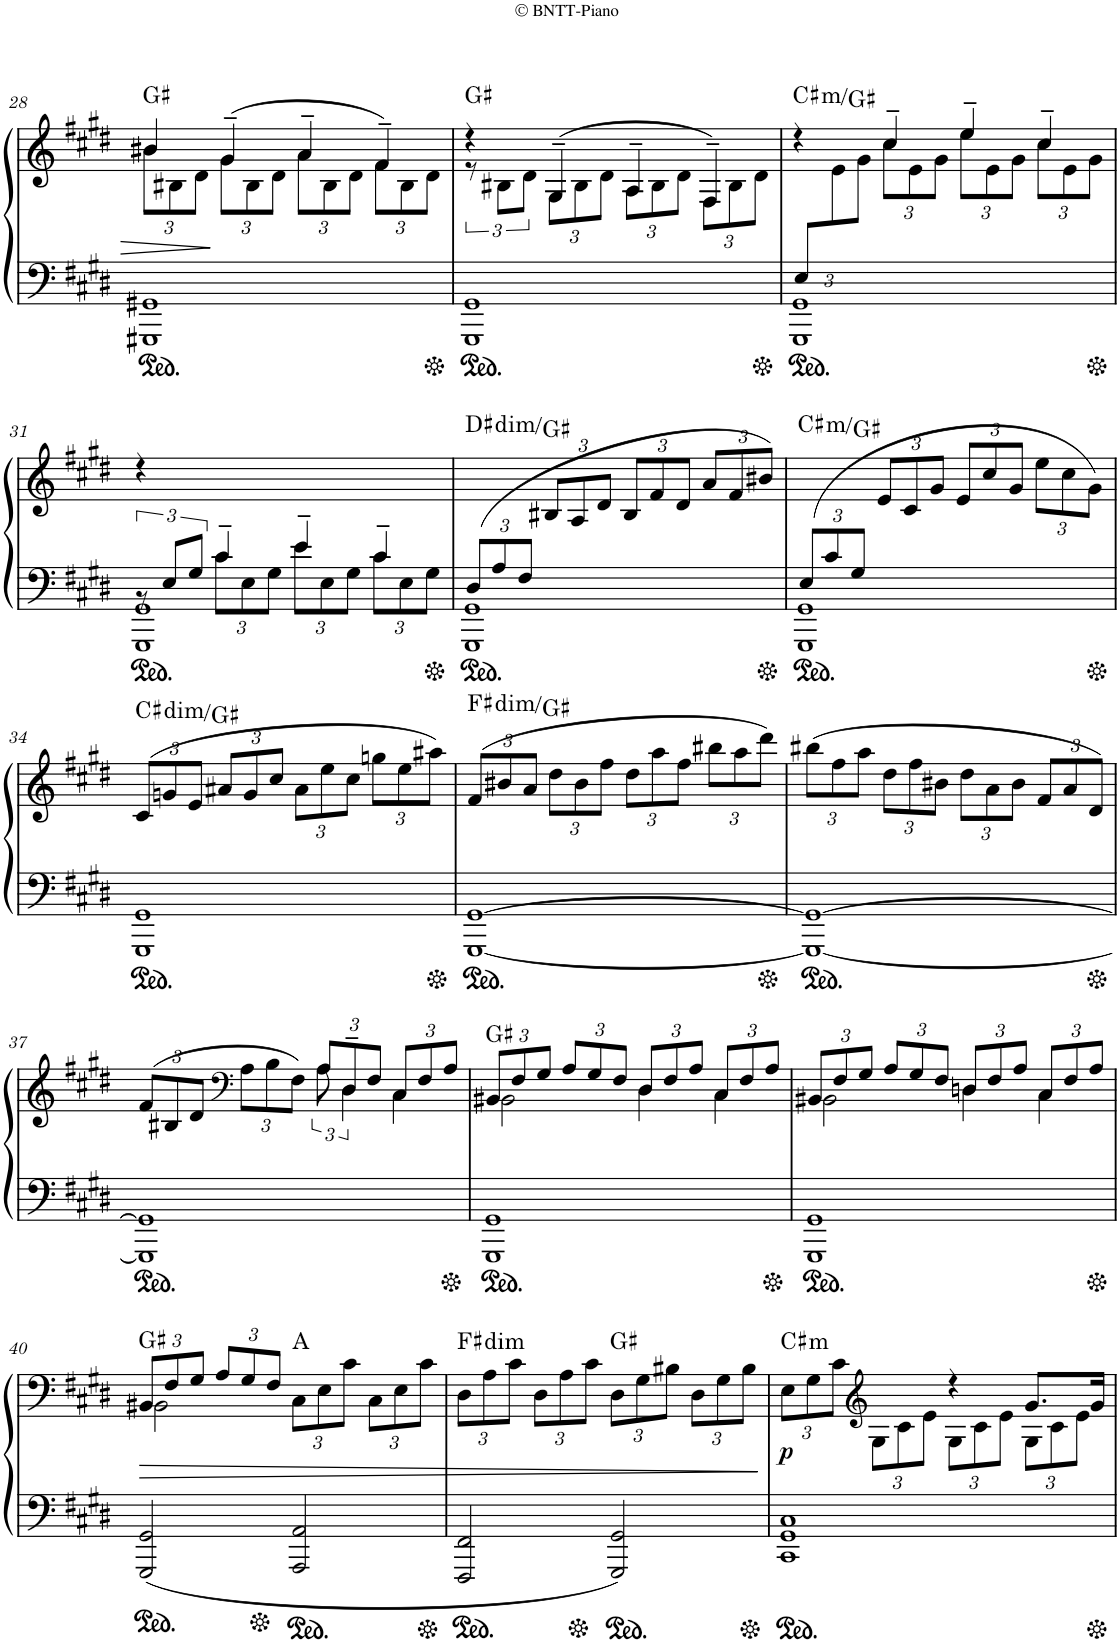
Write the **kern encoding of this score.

**kern	**kern	**dynam	**harte
*part1	*part1	*part1	*part1
*staff2	*staff1	*staff1/2	*
*I"Piano	*	*	*
*I'Pno	*	*	*
!!LO:PB:g=z
*clefF4	*clefG2	*	*
*k[f#c#g#d#]	*k[f#c#g#d#]	*	*
*M2/2	*M2/2	*	*
*met(c|)	*met(c|)	*	*
=28	=28	=28	=28
*	*^	*	*
*	*	*Xbrackettup	*	*
1GGG#X 1GG#X	4b#X/	12b#\L	.	G#:maj
.	.	12B#X\	.	.
.	.	12d#\J	.	.
.	(4g#~/	12g#\L	.	.
.	.	12B#\	.	.
.	.	12d#\J	.	.
.	4a~/	12a\L	.	.
.	.	12B#\	.	.
.	.	12d#\J	.	.
.	4f#~/)	12f#\L	.	.
.	.	12B#\	.	.
.	.	12d#\J	.	.
=29	=29	=29	=29	=29
*	*	*brackettup	*	*
1GGG# 1GG#	4r	12r	.	G#:maj
.	.	12B#X\L	.	.
.	.	12d#\J	.	.
*	*	*Xbrackettup	*	*
.	(4G#~/	12G#\L	.	.
.	.	12B#\	.	.
.	.	12d#\J	.	.
.	4A~/	12A\L	.	.
.	.	12B#\	.	.
.	.	12d#\J	.	.
.	4F#~/)	12F#\L	.	.
.	.	12B#\	.	.
.	.	12d#\J	.	.
=30	=30	=30	=30	=30
*Xbrackettup	*	*	*	*
*^	*	*	*	*
!	!	!	!	!	!LO:H:kt=m
12E/L	1GGG# 1GG#	4r	12ryy	.	C#:min/5
12%11ryy	.	.	12e\	.	.
.	.	.	12g#\J	.	.
.	.	4cc#~/	12cc#\L	.	.
.	.	.	12e\	.	.
.	.	.	12g#\J	.	.
.	.	4ee~/	12ee\L	.	.
.	.	.	12e\	.	.
.	.	.	12g#\J	.	.
.	.	4cc#~/	12cc#\L	.	.
.	.	.	12e\	.	.
.	.	.	12g#\J	.	.
!!LO:LB:g=z	!!
=31	=31	=31	=31	=31	=31
*	*^	*	*	*	*
*	*	*	*	*brackettup	*	*
4ryy	12ryy	1GGG# 1GG#	4r	12r	.	.
.	12E/L	.	.	2.ryy	.	.
.	12G#/J	.	.	.	.	.
4c#~/	12c#\L	.	2.ryy	.	.	.
.	12E\	.	.	.	.	.
.	12G#\J	.	.	.	.	.
4e~/	12e\L	.	.	.	.	.
.	12E\	.	.	.	.	.
.	12G#\J	.	.	.	.	.
4c#~/	12c#\L	.	.	.	.	.
.	12E\	.	.	6ryy	.	.
.	12G#\J	.	.	.	.	.
*	*v	*v	*	*	*	*
*	*	*v	*v	*	*
=32	=32	=32	=32	=32
!	!	!	!	!LO:H:kt=dim
(>12D#/L	1GGG# 1GG#	4ryy	.	D#:dim/4
12A/	.	.	.	.
12F#/J	.	.	.	.
*	*	*Xbrackettup	*	*
2.ryy	.	12B#X/L	.	.
.	.	12A/	.	.
.	.	12d#/J	.	.
.	.	12B#/L	.	.
.	.	12f#/	.	.
.	.	12d#/J	.	.
.	.	12a/L	.	.
.	.	12f#/	.	.
.	.	12b#X/J)	.	.
=33	=33	=33	=33	=33
!	!	!	!	!LO:H:kt=m
(12E/L	1GGG# 1GG#	4ryy	.	C#:min/5
12c#/	.	.	.	.
12G#/J	.	.	.	.
2.ryy	.	12e/L	.	.
.	.	12c#/	.	.
.	.	12g#/J	.	.
.	.	12e/L	.	.
.	.	12cc#/	.	.
.	.	12g#/J	.	.
.	.	12ee\L	.	.
.	.	12cc#\	.	.
.	.	12g#\J)	.	.
*v	*v	*	*	*
!!LO:LB:g=z
=34	=34	=34	=34
!	!	!	!LO:H:kt=dim
1GGG# 1GG#	(12c#/L	.	C#:dim/5
.	12gn/	.	.
.	12e/J	.	.
.	12a#X/L	.	.
.	12g/	.	.
.	12cc#/J	.	.
.	12a#\L	.	.
.	12ee\	.	.
.	12cc#\J	.	.
.	12ggn\L	.	.
.	12ee\	.	.
.	12aa#X\J)	.	.
=35	=35	=35	=35
!	!	!	!LO:H:kt=dim
[1GGG# [1GG#	(12f#/L	.	F#:dim/2
.	12b#X/	.	.
.	12a/J	.	.
.	12dd#\L	.	.
.	12b#\	.	.
.	12ff#\J	.	.
.	12dd#\L	.	.
.	12aa\	.	.
.	12ff#\J	.	.
.	12bb#X\L	.	.
.	12aa\	.	.
.	12ddd#\J)	.	.
=36	=36	=36	=36
1GGG#_ 1GG#_	(12bb#X\L	.	.
.	12ff#\	.	.
.	12aa\J	.	.
.	12dd#\L	.	.
.	12ff#\	.	.
.	12b#X\J	.	.
.	12dd#\L	.	.
.	12a\	.	.
.	12b#\J	.	.
.	12f#/L	.	.
.	12a/	.	.
.	12d#/J)	.	.
!!LO:LB:g=z
=37	=37	=37	=37
*	*^	*	*
1GGG#] 1GG#]	(12f#/L	2ryy	.	.
.	12B#X/	.	.	.
.	12d#/J	.	.	.
*	*clefF4	*	*	*
.	12A\L	.	.	.
.	12B#\	.	.	.
.	12F#\J)	.	.	.
*	*	*brackettup	*	*
.	12A/L	12A\	.	.
.	12D#~/	6D#\	.	.
.	12F#/J	.	.	.
*	*Xbrackettup	*	*	*
.	12C#/L	4C#\	.	.
.	12F#/	.	.	.
.	12A/J	.	.	.
=38	=38	=38	=38	=38
1GGG# 1GG#	12BB#X/L	2BB#\	.	G#:maj
.	12F#/	.	.	.
.	12G#/J	.	.	.
.	12A/L	.	.	.
.	12G#/	.	.	.
.	12F#/J	.	.	.
.	12D#/L	4D#\	.	.
.	12F#/	.	.	.
.	12A/J	.	.	.
.	12C#/L	4C#\	.	.
.	12F#/	.	.	.
.	12A/J	.	.	.
=39	=39	=39	=39	=39
1GGG# 1GG#	12BB#X/L	2BB#\	.	.
.	12F#/	.	.	.
.	12G#/J	.	.	.
.	12A/L	.	.	.
.	12G#/	.	.	.
.	12F#/J	.	.	.
.	12Dn/L	4D\	.	.
.	12F#/	.	.	.
.	12A/J	.	.	.
.	12C#/L	4C#\	.	.
.	12F#/	.	.	.
.	12A/J	.	.	.
!!LO:LB:g=z	!!
=40	=40	=40	=40	=40
!	!	!	!LO:HP:b	!
2GGG#/ 2GG#/	12BB#X/L	2BB#\	>	G#:maj
.	12F#/	.	.	.
.	12G#/J	.	.	.
.	12A/L	.	.	.
.	12G#/	.	.	.
.	12F#/J	.	.	.
2AAA/ 2AA/	12C#\L	2ryy	.	A:maj
.	12E\	.	.	.
.	12c#\J	.	.	.
.	12C#\L	.	.	.
.	12E\	.	.	.
.	12c#\J	.	.	.
*	*v	*v	*	*
=41	=41	=41	=41
!	!	!	!LO:H:kt=dim
2FFF#/ 2FF#/	12D#\L	.	F#:dim
.	12A\	.	.
.	12c#\J	.	.
.	12D#\L	.	.
.	12A\	.	.
.	12c#\J	.	.
2GGG#/ 2GG#/	12D#\L	.	G#:maj
.	12G#\	.	.
.	12B#X\J	.	.
.	12D#\L	.	.
.	12G#\	.	.
.	12B#\J	.	.
.	.	]	.
=42	=42	=42	=42
*	*^	*	*
!	!	!	!LO:DY:b	!LO:H:kt=m
1CC# 1GG# 1C#	2ryy	12E\L	p	C#:min
.	.	12G#\	.	.
.	.	12c#\J	.	.
*	*clefG2	*	*	*
.	.	12G#\L	.	.
.	.	12c#\	.	.
.	.	12e\J	.	.
.	4r	12G#\L	.	.
.	.	12c#\	.	.
.	.	12e\J	.	.
.	8.g#/L	12G#\L	.	.
.	.	12c#\	.	.
.	.	12e\J	.	.
.	16g#/Jk	.	.	.
*	*v	*v	*	*
=	=	=	=
*-	*-	*-	*-
